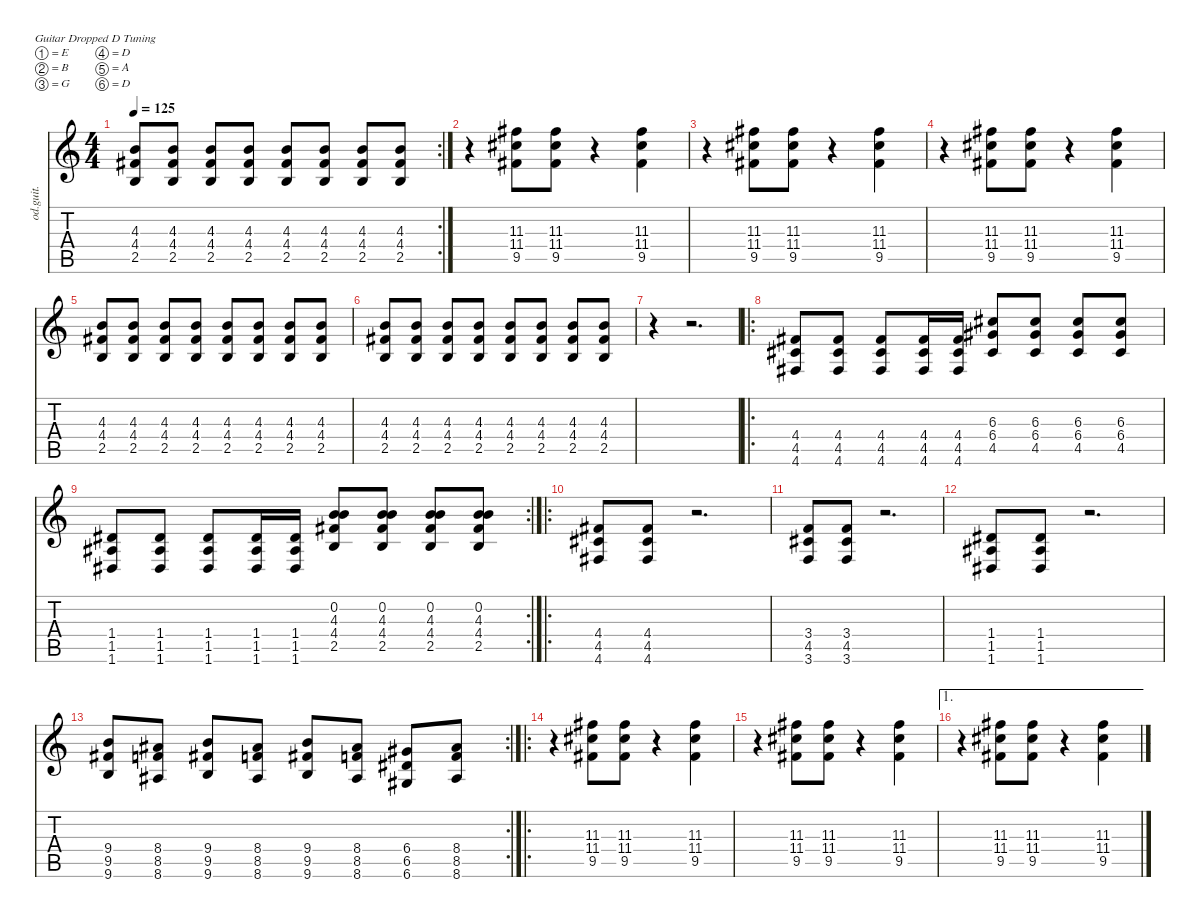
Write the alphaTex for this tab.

\defaultSystemsLayout 4
\hideDynamics
\bracketExtendMode nobrackets
\otherSystemsTrackNameOrientation horizontal
\track ("Piste 2" "od.guit.") {instrument overdrivenguitar}
\staff {score tabs}
\tuning (E4 B3 G3 D3 A2 D2)
\rc 2
\ts (4 4)
\tempo 125
\clef g2
\ks c
(4.3 4.4{acc #} 2.5).8{dy f} (4.3 4.4{acc #} 2.5).8 (4.3 4.4{acc #} 2.5).8 (4.3 4.4{acc #} 2.5).8 (4.3 4.4{acc #} 2.5).8 (4.3 4.4{acc #} 2.5).8 (4.3 4.4{acc #} 2.5).8 (4.3 4.4{acc #} 2.5).8 |
r.4 (11.3{acc #} 11.4{acc #} 9.5{acc #}).8 (11.3{acc #} 11.4{acc #} 9.5{acc #}).8 r.4 (11.3{acc #} 11.4{acc #} 9.5{acc #}).4 |
r.4 (11.3{acc #} 11.4{acc #} 9.5{acc #}).8 (11.3{acc #} 11.4{acc #} 9.5{acc #}).8 r.4 (11.3{acc #} 11.4{acc #} 9.5{acc #}).4 |
r.4 (11.3{acc #} 11.4{acc #} 9.5{acc #}).8 (11.3{acc #} 11.4{acc #} 9.5{acc #}).8 r.4 (11.3{acc #} 11.4{acc #} 9.5{acc #}).4 |
(4.3 4.4{acc #} 2.5).8 (4.3 4.4{acc #} 2.5).8 (4.3 4.4{acc #} 2.5).8 (4.3 4.4{acc #} 2.5).8 (4.3 4.4{acc #} 2.5).8 (4.3 4.4{acc #} 2.5).8 (4.3 4.4{acc #} 2.5).8 (4.3 4.4{acc #} 2.5).8 |
(4.3 4.4{acc #} 2.5).8 (4.3 4.4{acc #} 2.5).8 (4.3 4.4{acc #} 2.5).8 (4.3 4.4{acc #} 2.5).8 (4.3 4.4{acc #} 2.5).8 (4.3 4.4{acc #} 2.5).8 (4.3 4.4{acc #} 2.5).8 (4.3 4.4{acc #} 2.5).8 |
r.4 r.2{d} |
\ro
(4.4{acc #} 4.5{acc #} 4.6{acc #}).8 (4.4{acc #} 4.5{acc #} 4.6{acc #}).8 (4.4{acc #} 4.5{acc #} 4.6{acc #}).8 (4.4{acc #} 4.5{acc #} 4.6{acc #}).16 (4.4{acc #} 4.5{acc #} 4.6{acc #}).16 (6.3{acc #} 6.4{acc #} 4.5{acc #}).8 (6.3{acc #} 6.4{acc #} 4.5{acc #}).8 (6.3{acc #} 6.4{acc #} 4.5{acc #}).8 (6.3{acc #} 6.4{acc #} 4.5{acc #}).8 |
\rc 2
(1.4{acc #} 1.5{acc #} 1.6{acc #}).8 (1.4{acc #} 1.5{acc #} 1.6{acc #}).8 (1.4{acc #} 1.5{acc #} 1.6{acc #}).8 (1.4{acc #} 1.5{acc #} 1.6{acc #}).16 (1.4{acc #} 1.5{acc #} 1.6{acc #}).16 (0.2 4.3 4.4{acc #} 2.5).8 (0.2 4.3 4.4{acc #} 2.5).8 (0.2 4.3 4.4{acc #} 2.5).8 (0.2 4.3 4.4{acc #} 2.5).8 |
\ro
(4.4{acc #} 4.5{acc #} 4.6{acc #}).8 (4.4{acc #} 4.5{acc #} 4.6{acc #}).8 r.2{d} |
(3.4 4.5{acc #} 3.6).8 (3.4 4.5{acc #} 3.6).8 r.2{d} |
(1.4{acc #} 1.5{acc #} 1.6{acc #}).8 (1.4{acc #} 1.5{acc #} 1.6{acc #}).8 r.2{d} |
\rc 2
(9.4 9.5{acc #} 9.6).8 (8.4{acc #} 8.5 8.6{acc #}).8 (9.4 9.5{acc #} 9.6).8 (8.4{acc #} 8.5 8.6{acc #}).8 (9.4 9.5{acc #} 9.6).8 (8.4{acc #} 8.5 8.6{acc #}).8 (6.4{acc #} 6.5{acc #} 6.6{acc #}).8 (8.4{acc #} 8.5 8.6{acc #}).8 |
\ro
r.4 (11.3{acc #} 11.4{acc #} 9.5{acc #}).8 (11.3{acc #} 11.4{acc #} 9.5{acc #}).8 r.4 (11.3{acc #} 11.4{acc #} 9.5{acc #}).4 |
r.4 (11.3{acc #} 11.4{acc #} 9.5{acc #}).8 (11.3{acc #} 11.4{acc #} 9.5{acc #}).8 r.4 (11.3{acc #} 11.4{acc #} 9.5{acc #}).4 |
\ae 1
r.4 (11.3{acc #} 11.4{acc #} 9.5{acc #}).8 (11.3{acc #} 11.4{acc #} 9.5{acc #}).8 r.4 (11.3{acc #} 11.4{acc #} 9.5{acc #}).4
